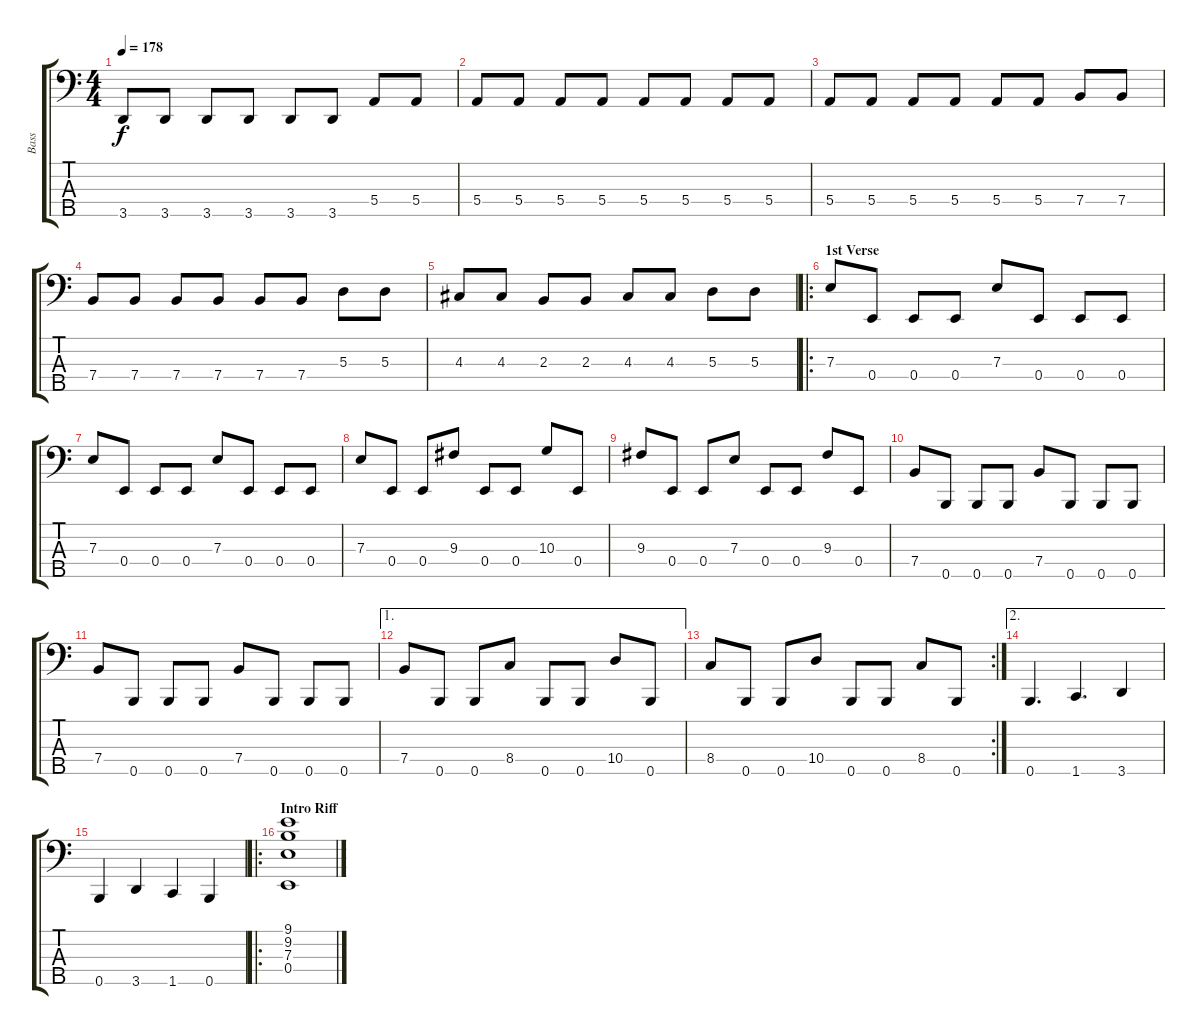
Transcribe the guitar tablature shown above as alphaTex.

\track ("Bass" "Bass") {instrument electricbassfinger}
\staff {score tabs}
\tuning (G2 D2 A1 E1 B0) {hide}
\ts (4 4)
\tempo 178
\clef f4
\ks c
3.5.8{dy f} 3.5.8 3.5.8 3.5.8 3.5.8 3.5.8 5.4.8 5.4.8 |
5.4.8 5.4.8 5.4.8 5.4.8 5.4.8 5.4.8 5.4.8 5.4.8 |
5.4.8 5.4.8 5.4.8 5.4.8 5.4.8 5.4.8 7.4.8 7.4.8 |
7.4.8 7.4.8 7.4.8 7.4.8 7.4.8 7.4.8 5.3.8 5.3.8 |
4.3.8 4.3.8 2.3.8 2.3.8 4.3.8 4.3.8 5.3.8 5.3.8 |
\ro
\section ("" "1st Verse")
7.3.8 0.4.8 0.4.8 0.4.8 7.3.8 0.4.8 0.4.8 0.4.8 |
7.3.8 0.4.8 0.4.8 0.4.8 7.3.8 0.4.8 0.4.8 0.4.8 |
7.3.8 0.4.8 0.4.8 9.3.8 0.4.8 0.4.8 10.3.8 0.4.8 |
9.3.8 0.4.8 0.4.8 7.3.8 0.4.8 0.4.8 9.3.8 0.4.8 |
7.4.8 0.5.8 0.5.8 0.5.8 7.4.8 0.5.8 0.5.8 0.5.8 |
7.4.8 0.5.8 0.5.8 0.5.8 7.4.8 0.5.8 0.5.8 0.5.8 |
\ae 1
7.4.8 0.5.8 0.5.8 8.4.8 0.5.8 0.5.8 10.4.8 0.5.8 |
\rc 2
8.4.8 0.5.8 0.5.8 10.4.8 0.5.8 0.5.8 8.4.8 0.5.8 |
\ae 2
0.5.4{d} 1.5.4{d} 3.5.4 |
0.5.4 3.5.4 1.5.4 0.5.4 |
\ro
\section ("" "Intro Riff")
(9.1 9.2 7.3 0.4).1
